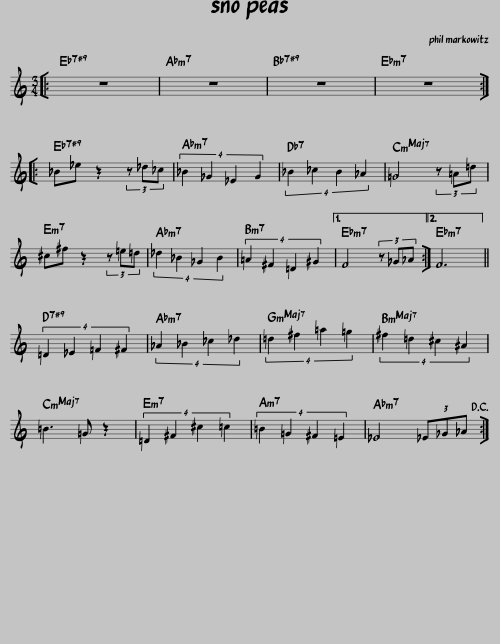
X:1
L:1/8
M:3/4
I:linebreak $
K:C
V:1 treble
V:1
|: z6 | z6 | z6 | z6 ::$ _B_e z2 (3z _d_c | %5
 (4:3:4_B2 _G2 _E2 G2 | (4:3:4_B2 _c2 B2 _A2 | =G4 (3z =A=d |$ ^c^f z2 (3z =e=d | (4:3:4_d2 _B2 _G2 B2 | %10
 (4:3:4=A2 ^F2 =D2 ^G2 |1 F4 (3z _G_A :|2 F6 ||$ (4:3:4=D2 _E2 =F2 ^F2 | (4:3:4_A2 _B2 _c2 _d2 | %15
 (4:3:4=d2 ^f2 =a2 =g2 | (4:3:4^f2 =d2 ^c2 ^A2 |$ =B3 =G z2 | (4:3:4=D2 ^F2 ^c2 =c2 | (4:3:4=B2 =G2 ^F2 =E2 | %20
 _E4 (3_E_G_A!D.C.! :| %21
